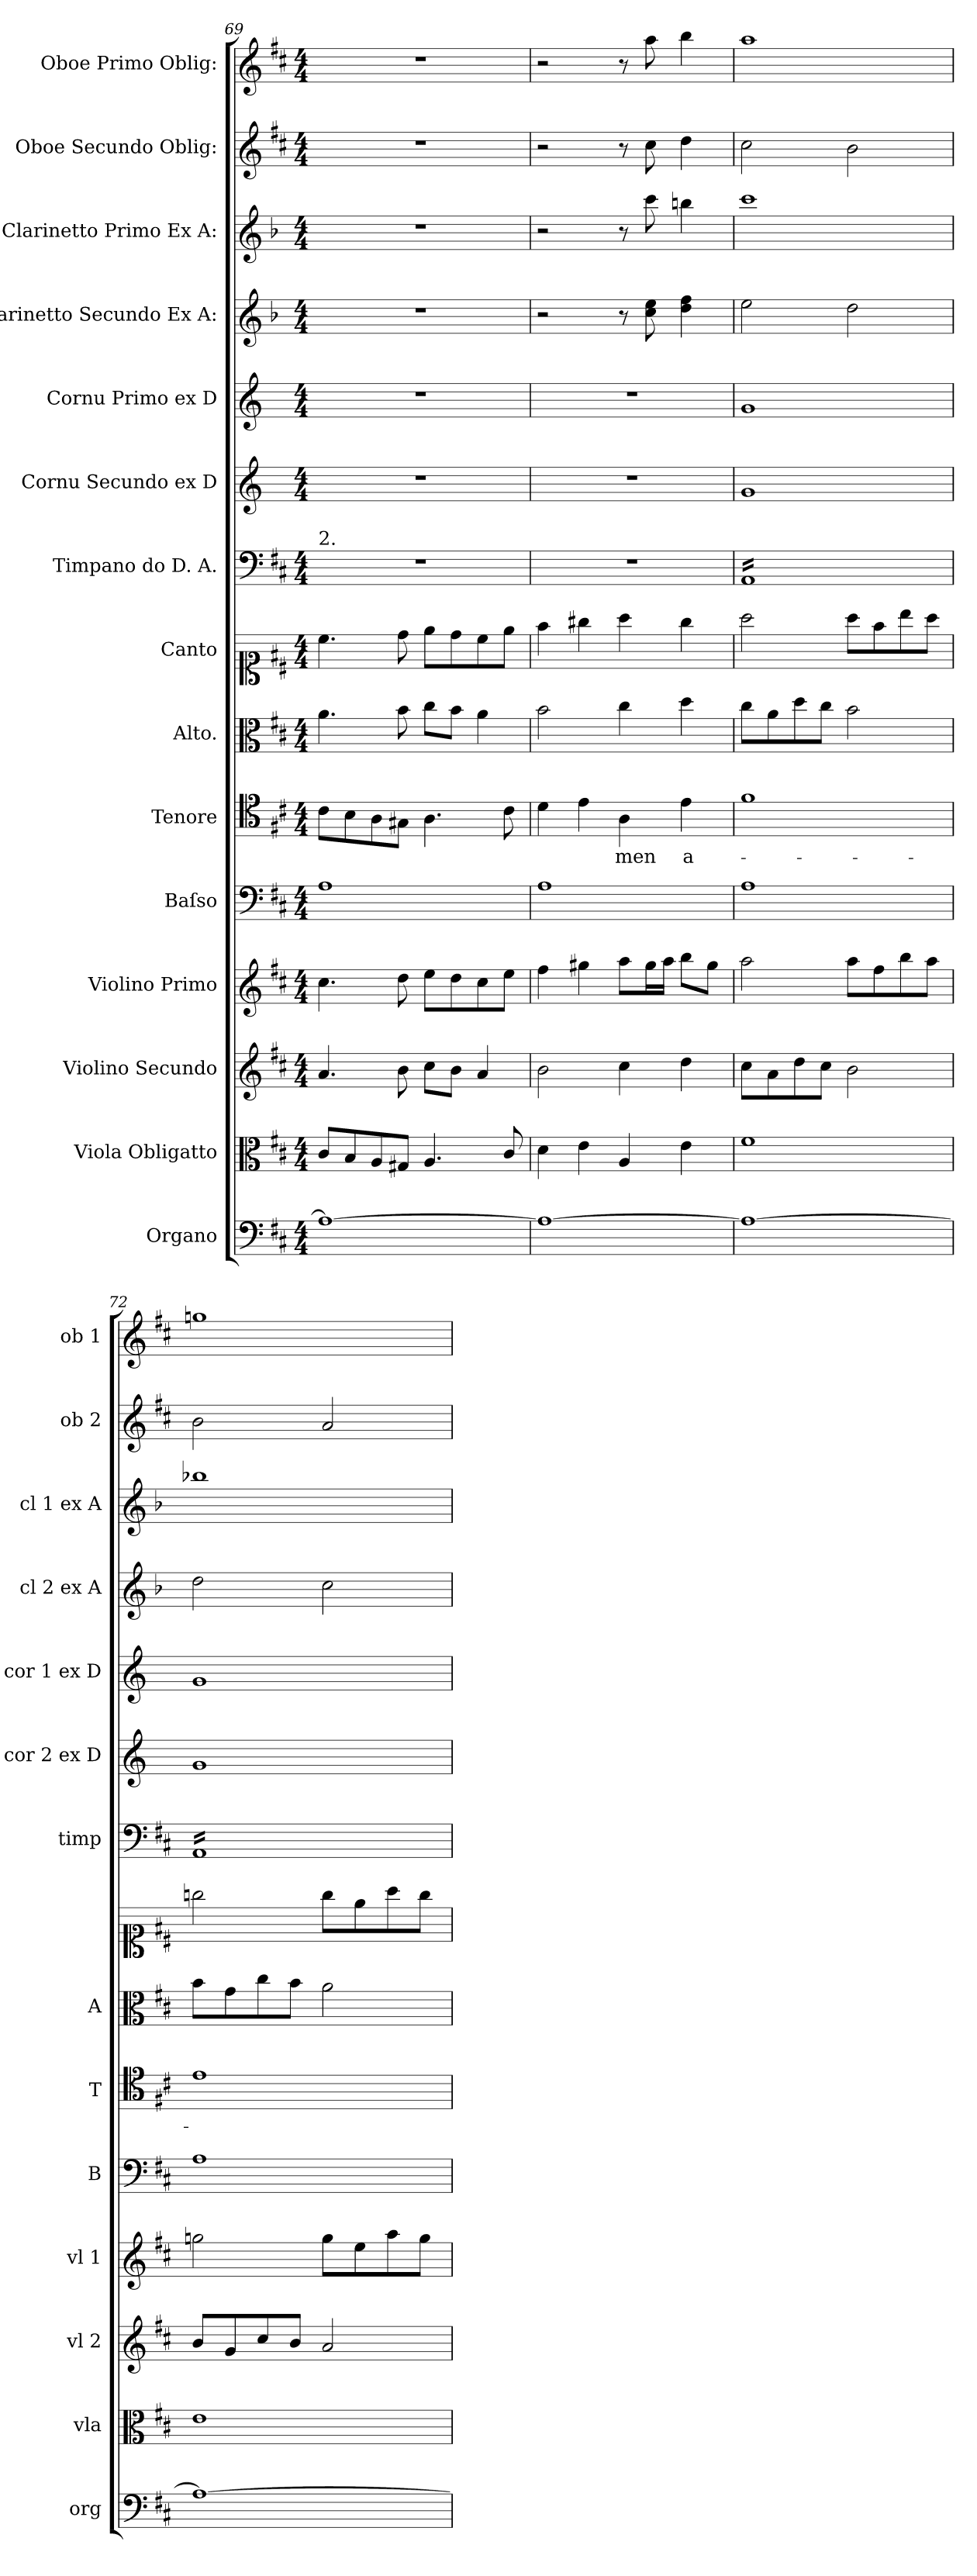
**kern	**kern	**kern	**kern	**kern	**kern	**text	**kern	**kern	**kern	**kern	**kern	**kern	**kern	**kern	**kern
*part15	*part14	*part13	*part12	*part11	*part10	*part10	*part9	*part8	*part7	*part6	*part5	*part4	*part3	*part2	*part1
*staff15	*staff14	*staff13	*staff12	*staff11	*staff10	*staff10	*staff9	*staff8	*staff7	*staff6	*staff5	*staff4	*staff3	*staff2	*staff1
*I"Organo	*I"Viola Obligatto	*I"Violino Secundo	*I"Violino Primo	*I"Baſso	*I"Tenore	*	*I"Alto.	*I"Canto	*I"Timpano do D. A.	*I"Cornu Secundo ex D	*I"Cornu Primo ex D	*I"Clarinetto Secundo Ex A:	*I"Clarinetto Primo Ex A:	*I"Oboe Secundo Oblig:	*I"Oboe Primo Oblig:
*I'org	*I'vla	*I'vl 2	*I'vl 1	*I'B	*I'T	*	*I'A	*	*I'timp	*I'cor 2 ex D	*I'cor 1 ex D	*I'cl 2 ex A	*I'cl 1 ex A	*I'ob 2	*I'ob 1
*clefF4	*clefC3	*clefG2	*clefG2	*clefF4	*clefC4	*	*clefC3	*clefC1	*clefF4	*clefG2	*clefG2	*clefG2	*clefG2	*clefG2	*clefG2
*	*	*	*	*	*	*	*	*	*	*ITrd6c10	*ITrd6c10	*ITrd2c3	*ITrd2c3	*	*
*k[f#c#]	*k[f#c#]	*k[f#c#]	*k[f#c#]	*k[f#c#]	*k[f#c#]	*	*k[f#c#]	*k[f#c#]	*k[f#c#]	*k[f#c#]	*k[f#c#]	*k[f#c#]	*k[f#c#]	*k[f#c#]	*k[f#c#]
*D:	*D:	*D:	*D:	*D:	*D:	*	*D:	*D:	*D:	*D:	*D:	*D:	*D:	*D:	*D:
*M4/4	*M4/4	*M4/4	*M4/4	*M4/4	*M4/4	*	*M4/4	*M4/4	*M4/4	*M4/4	*M4/4	*M4/4	*M4/4	*M4/4	*M4/4
=69	=69	=69	=69	=69	=69	=69	=69	=69	=69	=69	=69	=69	=69	=69	=69
!	!	!	!	!	!	!	!	!	!LO:TX:a:t=2.	!	!	!	!	!	!
1A_	8c#/L	4.a/	4.cc#\	1A	8c#\L	.	4.a\	4.cc#\	1r	1r	1r	1r	1r	1r	1r
.	8B/	.	.	.	8B\	.	.	.	.	.	.	.	.	.	.
.	8A/	.	.	.	8A\	.	.	.	.	.	.	.	.	.	.
.	8G#X/J	8b\	8dd\	.	8G#X\J	.	8b\	8dd\	.	.	.	.	.	.	.
.	4.A/	8cc#\L	8ee\L	.	4.A\	.	8cc#\L	8ee\L	.	.	.	.	.	.	.
.	.	8b\J	8dd\	.	.	.	8b\J	8dd\	.	.	.	.	.	.	.
.	.	4a/	8cc#\	.	.	.	4a\	8cc#\	.	.	.	.	.	.	.
.	8c#/	.	8ee\J	.	8c#\	.	.	8ee\J	.	.	.	.	.	.	.
=70	=70	=70	=70	=70	=70	=70	=70	=70	=70	=70	=70	=70	=70	=70	=70
1A_	4d\	2b\	4ff#\	1A	4d\	.	2b\	4ff#\	1r	1r	1r	2r	2r	2r	2r
.	4e\	.	4gg#X\	.	4e\	.	.	4gg#X\	.	.	.	.	.	.	.
.	4A/	4cc#\	8aa\L	.	4A\	-men	4cc#\	4aa\	.	.	.	8r	8r	8r	8r
.	.	.	16gg#\L	.	.	.	.	.	.	.	.	8a\ 8cc#\	8aa\	8cc#\	8aa\
.	.	.	16aa\JJ	.	.	.	.	.	.	.	.	.	.	.	.
.	4e\	4dd\	8bb\L	.	4e\	a-	4dd\	4gg#\	.	.	.	4b\ 4dd\	4gg#X\	4dd\	4bb\
.	.	.	8gg#\J	.	.	.	.	.	.	.	.	.	.	.	.
=71	=71	=71	=71	=71	=71	=71	=71	=71	=71	=71	=71	=71	=71	=71	=71
*	*	*	*	*	*	*	*	*	*tremolo	*	*	*	*	*	*
1A_	1f#	8cc#\L	2aa\	1A	1f#	.	8cc#\L	2aa\	16AALL	1A	1A	2cc#\	1aa	2cc#\	1aa
.	.	.	.	.	.	.	.	.	16AA	.	.	.	.	.	.
.	.	8a\	.	.	.	.	8a\	.	16AA	.	.	.	.	.	.
.	.	.	.	.	.	.	.	.	16AA	.	.	.	.	.	.
.	.	8dd\	.	.	.	.	8dd\	.	16AA	.	.	.	.	.	.
.	.	.	.	.	.	.	.	.	16AA	.	.	.	.	.	.
.	.	8cc#\J	.	.	.	.	8cc#\J	.	16AA	.	.	.	.	.	.
.	.	.	.	.	.	.	.	.	16AA	.	.	.	.	.	.
.	.	2b\	8aa\L	.	.	.	2b\	8aa\L	16AA	.	.	2b\	.	2b\	.
.	.	.	.	.	.	.	.	.	16AA	.	.	.	.	.	.
.	.	.	8ff#\	.	.	.	.	8ff#\	16AA	.	.	.	.	.	.
.	.	.	.	.	.	.	.	.	16AA	.	.	.	.	.	.
.	.	.	8bb\	.	.	.	.	8bb\	16AA	.	.	.	.	.	.
.	.	.	.	.	.	.	.	.	16AA	.	.	.	.	.	.
.	.	.	8aa\J	.	.	.	.	8aa\J	16AA	.	.	.	.	.	.
.	.	.	.	.	.	.	.	.	16AAJJ	.	.	.	.	.	.
=72	=72	=72	=72	=72	=72	=72	=72	=72	=72	=72	=72	=72	=72	=72	=72
1A_	1e	8b/L	2ggn\	1A	1e	.	8b\L	2ggn\	16AALL	1A	1A	2b\	1ggn	2b\	1ggn
.	.	.	.	.	.	.	.	.	16AA	.	.	.	.	.	.
.	.	8g/	.	.	.	.	8g\	.	16AA	.	.	.	.	.	.
.	.	.	.	.	.	.	.	.	16AA	.	.	.	.	.	.
.	.	8cc#/	.	.	.	.	8cc#\	.	16AA	.	.	.	.	.	.
.	.	.	.	.	.	.	.	.	16AA	.	.	.	.	.	.
.	.	8b/J	.	.	.	.	8b\J	.	16AA	.	.	.	.	.	.
.	.	.	.	.	.	.	.	.	16AA	.	.	.	.	.	.
.	.	2a/	8gg\L	.	.	.	2a\	8gg\L	16AA	.	.	2a\	.	2a/	.
.	.	.	.	.	.	.	.	.	16AA	.	.	.	.	.	.
.	.	.	8ee\	.	.	.	.	8ee\	16AA	.	.	.	.	.	.
.	.	.	.	.	.	.	.	.	16AA	.	.	.	.	.	.
.	.	.	8aa\	.	.	.	.	8aa\	16AA	.	.	.	.	.	.
.	.	.	.	.	.	.	.	.	16AA	.	.	.	.	.	.
.	.	.	8gg\J	.	.	.	.	8gg\J	16AA	.	.	.	.	.	.
.	.	.	.	.	.	.	.	.	16AAJJ	.	.	.	.	.	.
*	*	*	*	*	*	*	*	*	*Xtremolo	*	*	*	*	*	*
=	=	=	=	=	=	=	=	=	=	=	=	=	=	=	=
*-	*-	*-	*-	*-	*-	*-	*-	*-	*-	*-	*-	*-	*-	*-	*-
